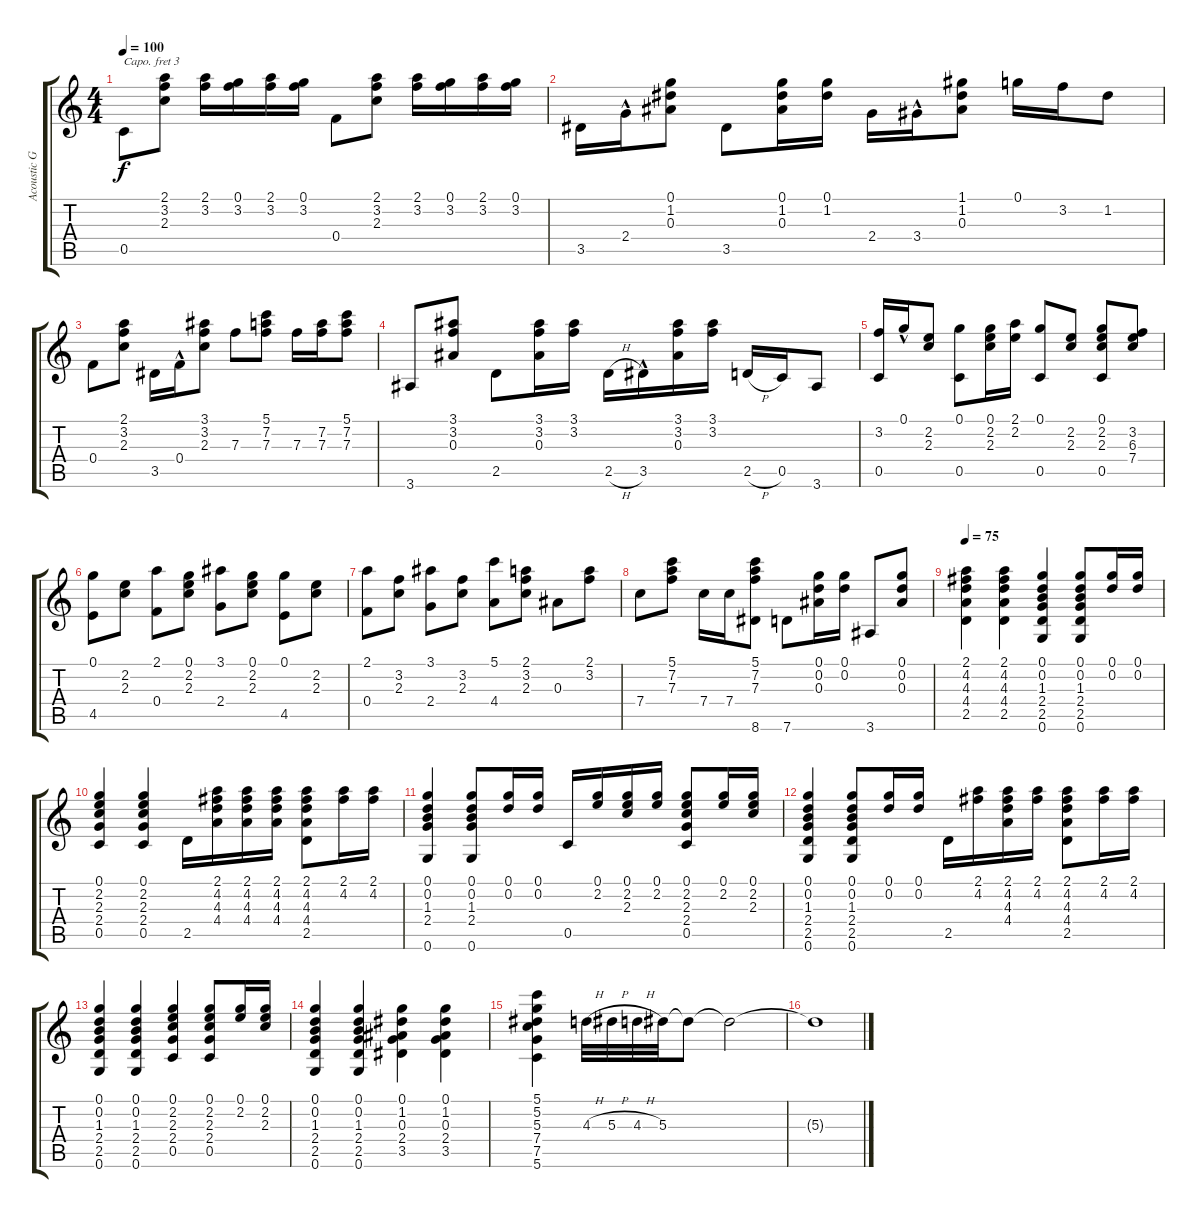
\track ("Acoustic Guitar (rhythm)" "Acoustic G") {instrument acousticguitarsteel}
\staff {score tabs}
\capo 3
\tuning (E4 B3 G3 D3 A2 E2) {hide}
\ts (4 4)
\tempo 100
\clef g2
\ks c
0.5.8{dy f} (2.1 3.2 2.3).8 (2.1 3.2).16 (0.1 3.2).16 (2.1 3.2).16 (0.1 3.2).16 0.4.8 (2.1 3.2 2.3).8 (2.1 3.2).16 (0.1 3.2).16 (2.1 3.2).16 (0.1 3.2).16 |
3.5.16 2.4{hac}.16 (0.1 1.2 0.3).8 3.5.8 (0.1 1.2 0.3).16 (0.1 1.2).16 2.4.16 3.4{hac}.16 (1.1 1.2 0.3).8 0.1.16 3.2.16 1.2.8 |
0.4.8 (2.1 3.2 2.3).8 3.5.16 0.4{hac}.16 (3.1 3.2 2.3).8 7.3.8 (5.1 7.2 7.3).8 7.3.16 (7.2 7.3).16 (5.1 7.2 7.3).8 |
3.6.8 (3.1 3.2 0.3).8 2.5.8 (3.1 3.2 0.3).16 (3.1 3.2).16 2.5{h}.16 3.5{hac}.16 (3.1 3.2 0.3).16 (3.1 3.2).16 2.5{h}.16 0.5.16 3.6.8 |
(3.2 0.5).16 0.1{hac}.16 (2.2 2.3).8 (0.1 0.5).8 (0.1 2.2 2.3).16 (2.1 2.2).16 (0.1 0.5).8 (2.2 2.3).8 (0.1 2.2 2.3 0.5).8 (3.2 6.3 7.4).8 |
(0.1 4.5).8 (2.2 2.3).8 (2.1 0.4).8 (0.1 2.2 2.3).8 (3.1 2.4).8 (0.1 2.2 2.3).8 (0.1 4.5).8 (2.2 2.3).8 |
(2.1 0.4).8 (3.2 2.3).8 (3.1 2.4).8 (3.2 2.3).8 (5.1 4.4).8 (2.1 3.2 2.3).8 0.3.8 (2.1 3.2).8 |
7.4.8 (5.1 7.2 7.3).8 7.4.16 7.4.16 (5.1 7.2 7.3 8.6).8 7.6.8 (0.1 0.2 0.3).16 (0.1 0.2).16 3.6.8 (0.1 0.2 0.3).8 |
\tempo 75
(2.1 4.2 4.3 4.4 2.5).4 (2.1 4.2 4.3 4.4 2.5).4 (0.1 0.2 1.3 2.4 2.5 0.6).4 (0.1 0.2 1.3 2.4 2.5 0.6).8 (0.1 0.2).16 (0.1 0.2).16 |
(0.1 2.2 2.3 2.4 0.5).4 (0.1 2.2 2.3 2.4 0.5).4 2.5.16 (2.1 4.2 4.3 4.4).16 (2.1 4.2 4.3 4.4).16 (2.1 4.2 4.3 4.4).16 (2.1 4.2 4.3 4.4 2.5).8 (2.1 4.2).16 (2.1 4.2).16 |
(0.1 0.2 1.3 2.4 0.6).4 (0.1 0.2 1.3 2.4 0.6).8 (0.1 0.2).16 (0.1 0.2).16 0.5.16 (0.1 2.2).16 (0.1 2.2 2.3).16 (0.1 2.2).16 (0.1 2.2 2.3 2.4 0.5).8 (0.1 2.2).16 (0.1 2.2 2.3).16 |
(0.1 0.2 1.3 2.4 2.5 0.6).4 (0.1 0.2 1.3 2.4 2.5 0.6).8 (0.1 0.2).16 (0.1 0.2).16 2.5.16 (2.1 4.2).16 (2.1 4.2 4.3 4.4).16 (2.1 4.2).16 (2.1 4.2 4.3 4.4 2.5).8 (2.1 4.2).16 (2.1 4.2).16 |
(0.1 0.2 1.3 2.4 2.5 0.6).4 (0.1 0.2 1.3 2.4 2.5 0.6).4 (0.1 2.2 2.3 2.4 0.5).4 (0.1 2.2 2.3 2.4 0.5).8 (0.1 2.2).16 (0.1 2.2 2.3).16 |
(0.1 0.2 1.3 2.4 2.5 0.6).4 (0.1 0.2 1.3 2.4 2.5 0.6).4 (0.1 1.2 0.3 2.4 3.5).4 (0.1 1.2 0.3 2.4 3.5).4 |
(5.1 5.2 5.3 7.4 7.5 5.6).4 4.3{h}.32 5.3{h}.32 4.3{h}.32 5.3.32 5.3{t}.8 5.3{t}.2 |
5.3{t}.1
